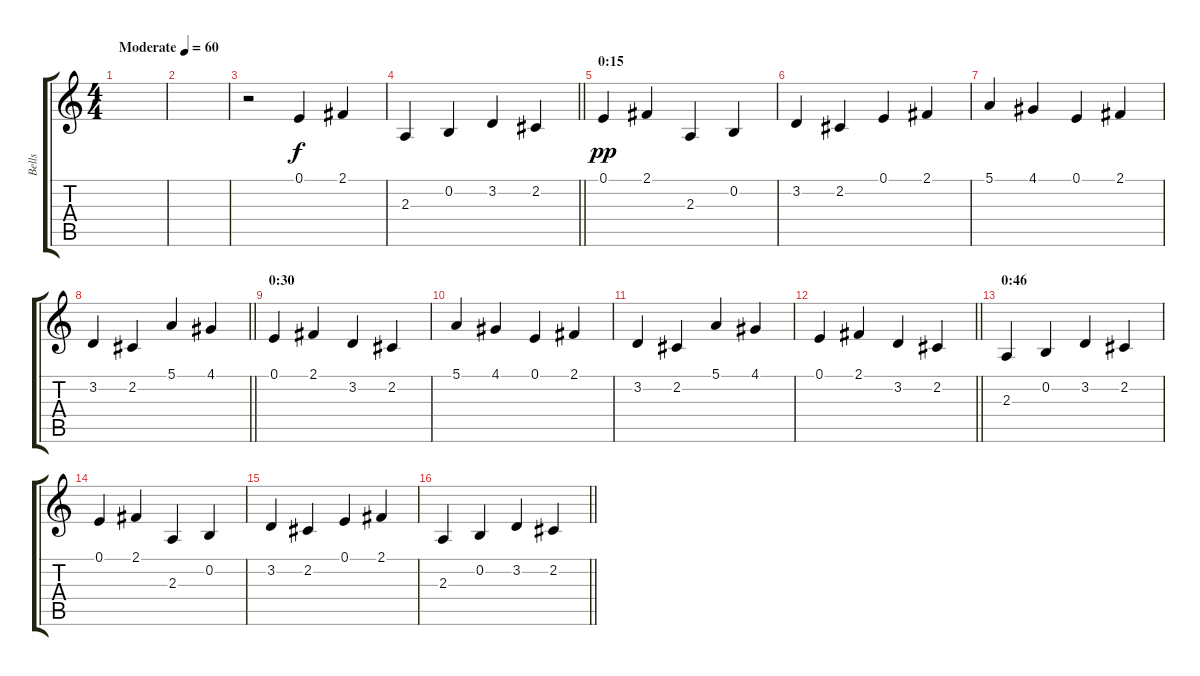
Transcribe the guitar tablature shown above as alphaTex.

\track ("Bells" "Bells") {instrument musicbox}
\staff {score tabs}
\tuning (E4 B3 G3 D3 A2 E2) {hide}
\ts (4 4)
\tempo (60 "Moderate")
\clef g2
\ks c
|
|
r.2 0.1.4 2.1.4 |
\barLineRight lightlight
2.3.4 0.2.4 3.2.4 2.2.4 |
\section ("" "0:15")
0.1.4{dy pp} 2.1.4 2.3.4 0.2.4 |
3.2.4 2.2.4 0.1.4 2.1.4 |
5.1.4 4.1.4 0.1.4 2.1.4 |
\barLineRight lightlight
3.2.4 2.2.4 5.1.4 4.1.4 |
\section ("" "0:30")
0.1.4 2.1.4 3.2.4 2.2.4 |
5.1.4 4.1.4 0.1.4 2.1.4 |
3.2.4 2.2.4 5.1.4 4.1.4 |
\barLineRight lightlight
0.1.4 2.1.4 3.2.4 2.2.4 |
\section ("" "0:46")
2.3.4 0.2.4 3.2.4 2.2.4 |
0.1.4 2.1.4 2.3.4 0.2.4 |
3.2.4 2.2.4 0.1.4 2.1.4 |
\barLineRight lightlight
2.3.4 0.2.4 3.2.4 2.2.4
